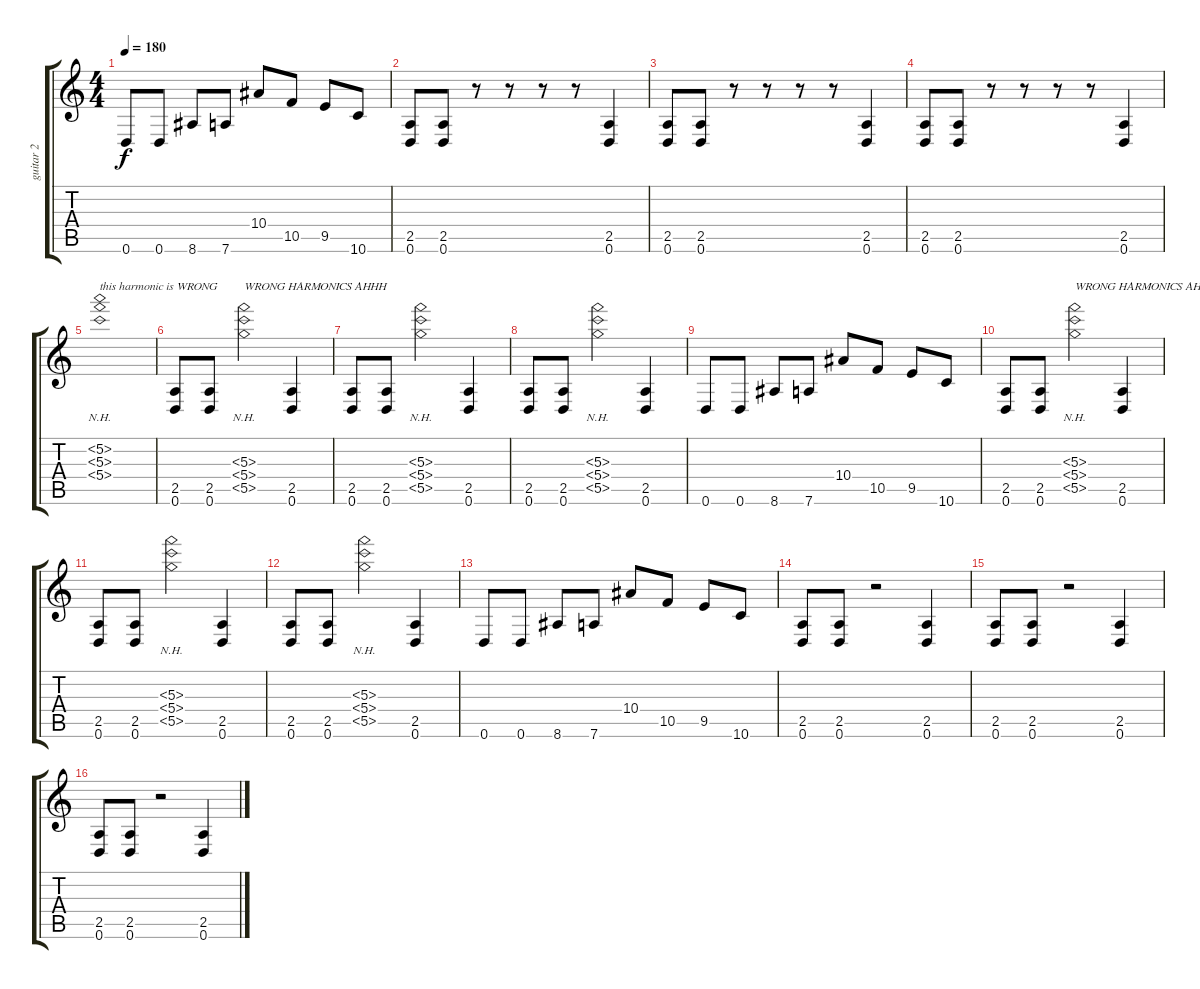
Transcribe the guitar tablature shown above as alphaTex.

\track ("guitar 2" "guitar 2") {instrument distortionguitar}
\staff {score tabs}
\tuning (D4 A3 F3 C3 G2 D2) {hide}
\ts (4 4)
\tempo 180
\clef g2
\ks c
0.6.8{dy f} 0.6.8 8.6.8 7.6.8 10.4.8 10.5.8 9.5.8 10.6.8 |
(2.5 0.6).8 (2.5 0.6).8 r.8 r.8 r.8 r.8 (2.5 0.6).4 |
(2.5 0.6).8 (2.5 0.6).8 r.8 r.8 r.8 r.8 (2.5 0.6).4 |
(2.5 0.6).8 (2.5 0.6).8 r.8 r.8 r.8 r.8 (2.5 0.6).4 |
(5.2{nh} 5.3{nh} 5.4{nh}).1{txt "this harmonic is WRONG"} |
(2.5 0.6).8 (2.5 0.6).8 (5.3{nh} 5.4{nh} 5.5{nh}).2{txt "WRONG HARMONICS AHHH"} (2.5 0.6).4 |
(2.5 0.6).8 (2.5 0.6).8 (5.3{nh} 5.4{nh} 5.5{nh}).2 (2.5 0.6).4 |
(2.5 0.6).8 (2.5 0.6).8 (5.3{nh} 5.4{nh} 5.5{nh}).2 (2.5 0.6).4 |
0.6.8 0.6.8 8.6.8 7.6.8 10.4.8 10.5.8 9.5.8 10.6.8 |
(2.5 0.6).8 (2.5 0.6).8 (5.3{nh} 5.4{nh} 5.5{nh}).2{txt "WRONG HARMONICS AHHH"} (2.5 0.6).4 |
(2.5 0.6).8 (2.5 0.6).8 (5.3{nh} 5.4{nh} 5.5{nh}).2 (2.5 0.6).4 |
(2.5 0.6).8 (2.5 0.6).8 (5.3{nh} 5.4{nh} 5.5{nh}).2 (2.5 0.6).4 |
0.6.8 0.6.8 8.6.8 7.6.8 10.4.8 10.5.8 9.5.8 10.6.8 |
(2.5 0.6).8 (2.5 0.6).8 r.2 (2.5 0.6).4 |
(2.5 0.6).8 (2.5 0.6).8 r.2 (2.5 0.6).4 |
(2.5 0.6).8 (2.5 0.6).8 r.2 (2.5 0.6).4
